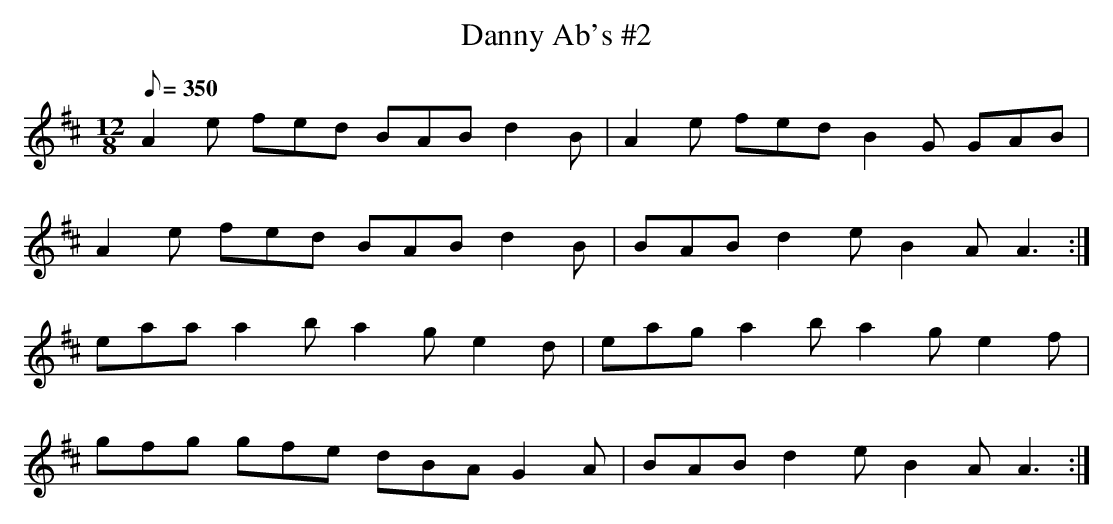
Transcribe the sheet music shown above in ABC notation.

X:1
T: Danny Ab's #2
L: 1/8
M: 12/8
Q: 350
K: D
A2e fed BAB d2B|A2e fed B2G GAB|
A2e fed BAB d2B|BAB d2e B2A A3 :|
eaa a2b a2g e2d|eag a2b a2g e2f|
gfg gfe dBA G2A|BAB d2e B2A A3 :|
